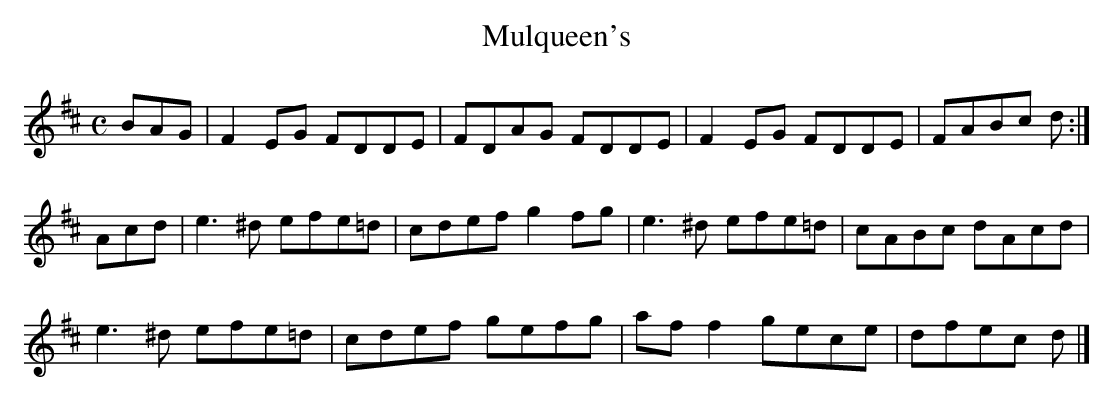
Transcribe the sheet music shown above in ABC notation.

X:1
T:Mulqueen's
M:C
L:1/8
K:D Major
BAG|F2EG FDDE|FDAG FDDE|F2EG FDDE|FABc d:|!
Acd|e3^d efe=d|cdef g2fg|e3^d efe=d|cABc dAcd|!
e3^d efe=d|cdef gefg|aff2 gece|dfec d|]!
